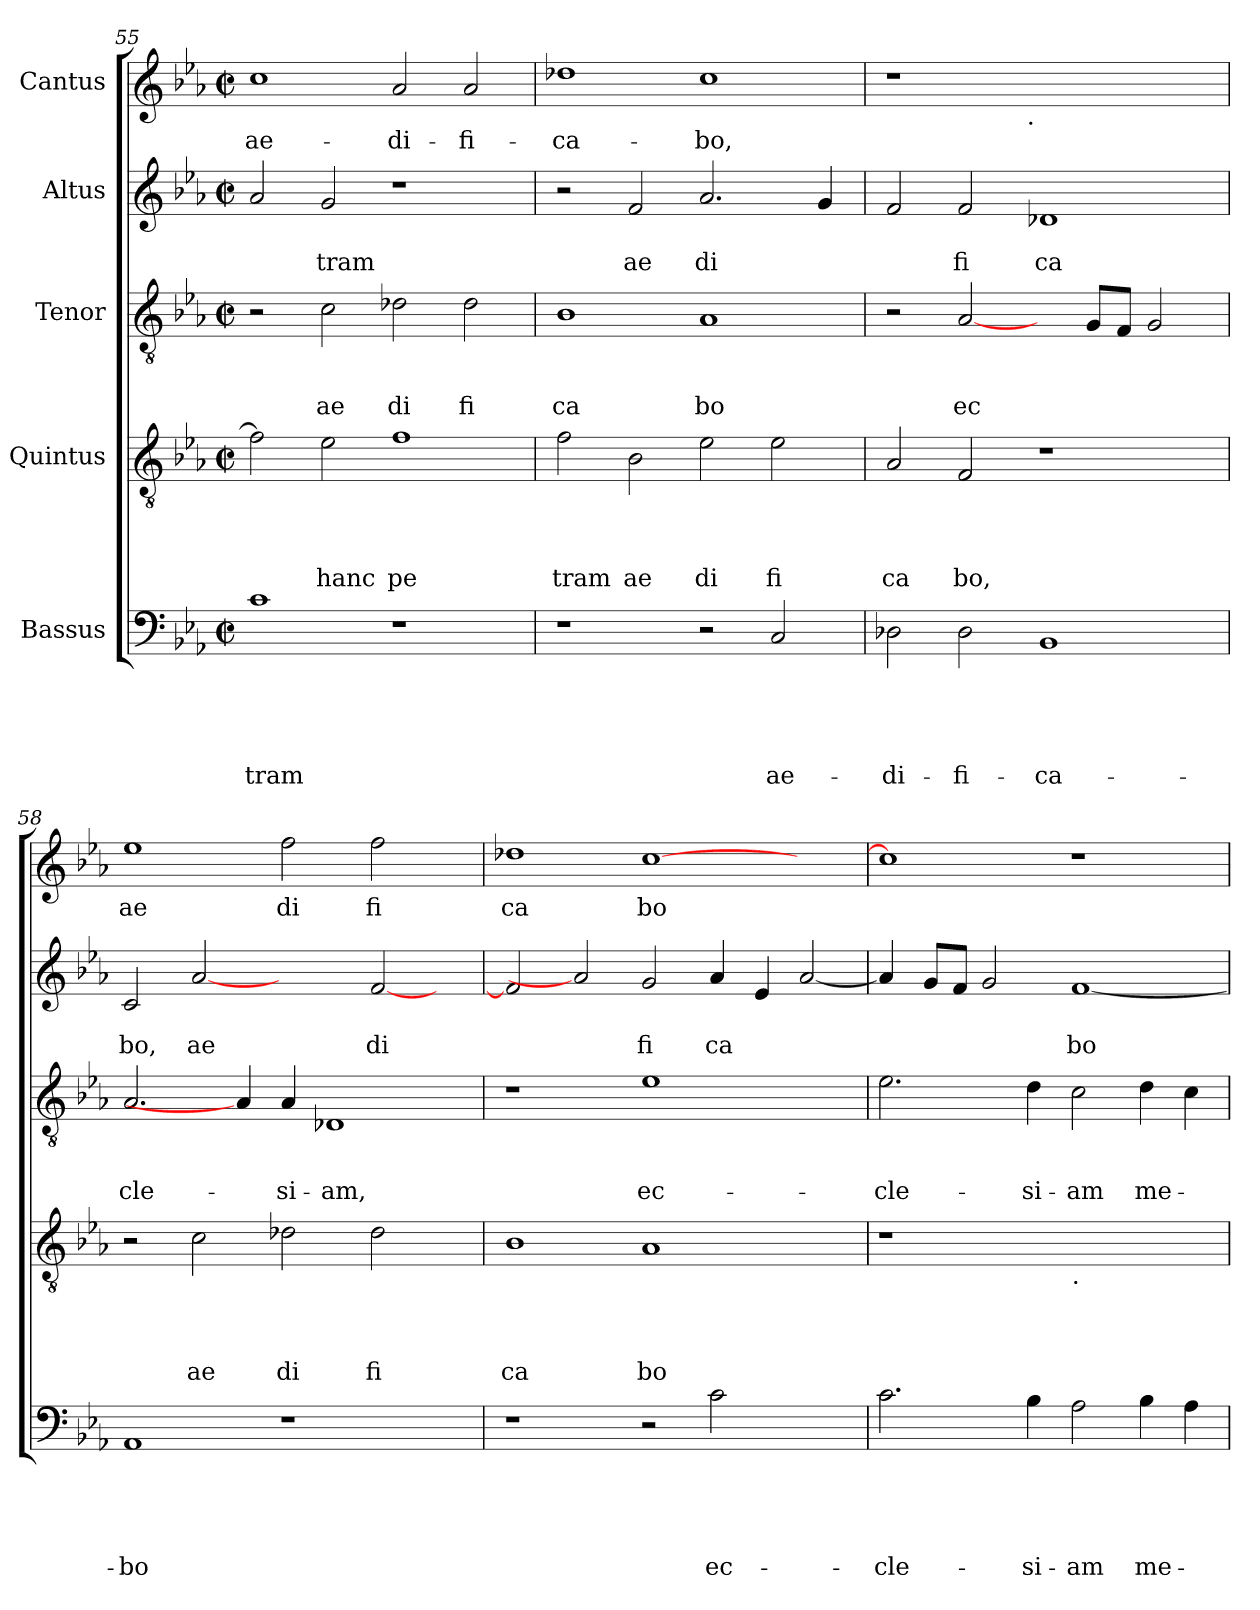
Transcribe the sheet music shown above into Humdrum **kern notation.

**kern	**text	**text	**text	**text	**text	**kern	**text	**text	**text	**text	**kern	**text	**text	**text	**kern	**text	**text	**kern	**text
*part5	*part5	*part5	*part5	*part5	*part5	*part4	*part4	*part4	*part4	*part4	*part3	*part3	*part3	*part3	*part2	*part2	*part2	*part1	*part1
*staff5	*staff5	*staff5	*staff5	*staff5	*staff5	*staff4	*staff4	*staff4	*staff4	*staff4	*staff3	*staff3	*staff3	*staff3	*staff2	*staff2	*staff2	*staff1	*staff1
*I"Bassus	*	*	*	*	*	*I"Quintus	*	*	*	*	*I"Tenor	*	*	*	*I"Altus	*	*	*I"Cantus	*
*clefF4	*	*	*	*	*	*clefGv2	*	*	*	*	*clefGv2	*	*	*	*clefG2	*	*	*clefG2	*
*k[b-e-a-]	*	*	*	*	*	*k[b-e-a-]	*	*	*	*	*k[b-e-a-]	*	*	*	*k[b-e-a-]	*	*	*k[b-e-a-]	*
*E-:	*	*	*	*	*	*E-:	*	*	*	*	*E-:	*	*	*	*E-:	*	*	*E-:	*
*M2/2	*	*	*	*	*	*M2/2	*	*	*	*	*M2/2	*	*	*	*M2/2	*	*	*M2/2	*
*met(c|)	*	*	*	*	*	*met(c|)	*	*	*	*	*met(c|)	*	*	*	*met(c|)	*	*	*met(c|)	*
=55	=55	=55	=55	=55	=55	=55	=55	=55	=55	=55	=55	=55	=55	=55	=55	=55	=55	=55	=55
!	!	!	!	!	!LO:LY:b	!	!	!	!	!	!	!	!	!	!	!	!	!	!LO:LY:b
1c	.	.	.	.	-tram	2f\]	.	.	.	.	2r	.	.	.	2a-/	.	.	1cc	ae-
!	!	!	!	!	!	!	!	!	!	!LO:LY:b	!	!	!	!LO:LY:b	!	!	!LO:LY:b	!	!
.	.	.	.	.	.	2e-\	.	.	.	hanc	2c\	.	.	ae	2g/	.	tram	.	.
!	!	!	!	!	!	!	!	!	!	!LO:LY:b	!	!	!	!LO:LY:b	!	!	!	!	!LO:LY:b
1r	.	.	.	.	.	1f	.	.	.	pe	2d-X\	.	.	di	1r	.	.	2a-/	-di-
!	!	!	!	!	!	!	!	!	!	!	!	!	!	!LO:LY:b	!	!	!	!	!LO:LY:b
.	.	.	.	.	.	.	.	.	.	.	2d-\	.	.	fi	.	.	.	2a-/	-fi-
=56	=56	=56	=56	=56	=56	=56	=56	=56	=56	=56	=56	=56	=56	=56	=56	=56	=56	=56	=56
!	!	!	!	!	!	!	!	!	!	!LO:LY:b	!	!	!	!LO:LY:b	!	!	!	!	!LO:LY:b
1r	.	.	.	.	.	2f\	.	.	.	tram	1B-	.	.	ca	2r	.	.	1dd-X	-ca-
!	!	!	!	!	!	!	!	!	!	!LO:LY:b	!	!	!	!	!	!	!LO:LY:b	!	!
.	.	.	.	.	.	2B-\	.	.	.	ae	.	.	.	.	2f/	.	ae	.	.
!	!	!	!	!	!	!	!	!	!	!LO:LY:b	!	!	!	!LO:LY:b	!	!	!LO:LY:b	!	!LO:LY:b
2r	.	.	.	.	.	2e-\	.	.	.	di	1A-	.	.	bo	2.a-/	.	di	1cc	-bo,
!	!	!	!	!	!LO:LY:b	!	!	!	!	!LO:LY:b	!	!	!	!	!	!	!	!	!
2C/	.	.	.	.	ae-	2e-\	.	.	.	fi	.	.	.	.	.	.	.	.	.
.	.	.	.	.	.	.	.	.	.	.	.	.	.	.	4g/	.	.	.	.
=57	=57	=57	=57	=57	=57	=57	=57	=57	=57	=57	=57	=57	=57	=57	=57	=57	=57	=57	=57
!	!	!	!	!	!LO:LY:b	!	!	!	!	!LO:LY:b	!	!	!	!	!	!	!	!	!
*	*	*	*	*	*	*	*	*	*	*	*	*	*	*	*	*	*	*^	*
2D-X\	.	.	.	.	-di-	2A-/	.	.	.	ca	2r	.	.	.	2f/	.	.	1r	2ryy	.
!	!	!	!	!	!LO:LY:b	!	!	!	!	!LO:LY:b	!	!	!	!LO:LY:b	!	!	!LO:LY:b	!	!	!
2D-\	.	.	.	.	-fi-	2F/	.	.	.	bo,	[2A-/	.	.	ec	2f/	.	fi	.	4...ryy	.
!	!	!	!	!	!	!	!	!	!	!	!	!	!	!	!	!	!	!	!LO:TX:b:t=.	!
.	.	.	.	.	.	.	.	.	.	.	.	.	.	.	.	.	.	.	1ryy	.
!	!	!	!	!	!LO:LY:b	!	!	!	!	!	!	!	!	!	!	!	!LO:LY:b	!	!	!
1BB-	.	.	.	.	-ca-	1r	.	.	.	.	4ryy	.	.	.	1d-X	.	ca	1ryy	.	.
.	.	.	.	.	.	.	.	.	.	.	8G/L	.	.	.	.	.	.	.	.	.
.	.	.	.	.	.	.	.	.	.	.	8F/J	.	.	.	.	.	.	.	.	.
.	.	.	.	.	.	.	.	.	.	.	2G/	.	.	.	.	.	.	.	.	.
.	.	.	.	.	.	.	.	.	.	.	.	.	.	.	.	.	.	.	32ryy	.
!!LO:PB:g=z
=58	=58	=58	=58	=58	=58	=58	=58	=58	=58	=58	=58	=58	=58	=58	=58	=58	=58	=58	=58	=58
!	!	!	!	!	!LO:LY:b	!	!	!	!	!	!	!	!	!LO:LY:b	!	!	!LO:LY:b	!	!	!LO:LY:b
*	*	*	*	*	*	*	*	*	*	*	*	*	*	*	*	*	*	*v	*v	*
1AA-	.	.	.	.	-bo	2r	.	.	.	.	2.A-/	.	.	cle-	2c/	.	bo,	1ee-	ae
!	!	!	!	!	!	!	!	!	!	!LO:LY:b	!	!	!	!	!	!	!LO:LY:b	!	!
.	.	.	.	.	.	2c\	.	.	.	ae	.	.	.	.	[2a-	.	ae	.	.
.	.	.	.	.	.	.	.	.	.	.	4A-/]	.	.	.	.	.	.	.	.
!	!	!	!	!	!	!	!	!	!	!LO:LY:b	!	!	!	!LO:LY:b	!	!	!	!	!LO:LY:b
1r	.	.	.	.	.	2d-X\	.	.	.	di	4A-/	.	.	-si-	2ryy	.	.	2ff\	di
!	!	!	!	!	!	!	!	!	!	!	!	!	!	!LO:LY:b	!	!	!	!	!
.	.	.	.	.	.	.	.	.	.	.	1D-X	.	.	-am,	.	.	.	.	.
!	!	!	!	!	!	!	!	!	!	!LO:LY:b	!	!	!	!	!	!	!LO:LY:b	!	!LO:LY:b
.	.	.	.	.	.	2d-\	.	.	.	fi	.	.	.	.	[<2f/	.	di	2ff\	fi
4ryy	.	.	.	.	.	4ryy	.	.	.	.	.	.	.	.	4ryy	.	.	4ryy	.
=59	=59	=59	=59	=59	=59	=59	=59	=59	=59	=59	=59	=59	=59	=59	=59	=59	=59	=59	=59
!	!	!	!	!	!	!	!	!	!	!LO:LY:b	!	!	!	!	!	!	!	!	!LO:LY:b
1r	.	.	.	.	.	1B-	.	.	.	ca	1r	.	.	.	2f/]	.	.	1dd-X	ca
.	.	.	.	.	.	.	.	.	.	.	.	.	.	.	2a-]	.	.	.	.
!	!	!	!	!	!	!	!	!	!	!LO:LY:b	!	!	!	!LO:LY:b	!	!	!LO:LY:b	!	!LO:LY:b
2r	.	.	.	.	.	1A-	.	.	.	bo	1e-	.	.	ec-	2g/	.	fi	[>1cc	bo
!	!	!	!	!	!LO:LY:b	!	!	!	!	!	!	!	!	!	!	!	!LO:LY:b	!	!
2c\	.	.	.	.	ec-	.	.	.	.	.	.	.	.	.	4a-/	.	ca	.	.
.	.	.	.	.	.	.	.	.	.	.	.	.	.	.	4e-/	.	.	.	.
2ryy	.	.	.	.	.	2ryy	.	.	.	.	2ryy	.	.	.	[<2a-/	.	.	2ryy	.
=60	=60	=60	=60	=60	=60	=60	=60	=60	=60	=60	=60	=60	=60	=60	=60	=60	=60	=60	=60
!	!	!	!	!	!LO:LY:b	!	!	!	!	!	!	!	!	!LO:LY:b	!	!	!	!	!
2.c\	.	.	.	.	-cle-	1r	.	.	.	.	2.e-\	.	.	-cle-	4a-/]	.	.	1cc]	.
.	.	.	.	.	.	.	.	.	.	.	.	.	.	.	8g/L	.	.	.	.
.	.	.	.	.	.	.	.	.	.	.	.	.	.	.	8f/J	.	.	.	.
.	.	.	.	.	.	.	.	.	.	.	.	.	.	.	2g/	.	.	.	.
!	!	!	!	!	!LO:LY:b	!	!	!	!	!	!	!	!	!LO:LY:b	!	!	!	!	!
4B-\	.	.	.	.	-si-	.	.	.	.	.	4d\	.	.	-si-	.	.	.	.	.
!	!	!	!	!	!	!LO:TX:b:t=.	!	!	!	!	!	!	!	!	!	!	!	!	!
!	!	!	!	!	!LO:LY:b	!	!	!	!	!	!	!	!	!LO:LY:b	!	!	!LO:LY:b	!	!
2A-\	.	.	.	.	-am	1ryy	.	.	.	.	2c\	.	.	-am	[<1f	.	bo	1r	.
!	!	!	!	!	!LO:LY:b	!	!	!	!	!	!	!	!	!LO:LY:b	!	!	!	!	!
4B-\	.	.	.	.	me-	.	.	.	.	.	4d\	.	.	me-	.	.	.	.	.
4A-\	.	.	.	.	.	.	.	.	.	.	4c\	.	.	.	.	.	.	.	.
=	=	=	=	=	=	=	=	=	=	=	=	=	=	=	=	=	=	=	=
*-	*-	*-	*-	*-	*-	*-	*-	*-	*-	*-	*-	*-	*-	*-	*-	*-	*-	*-	*-
